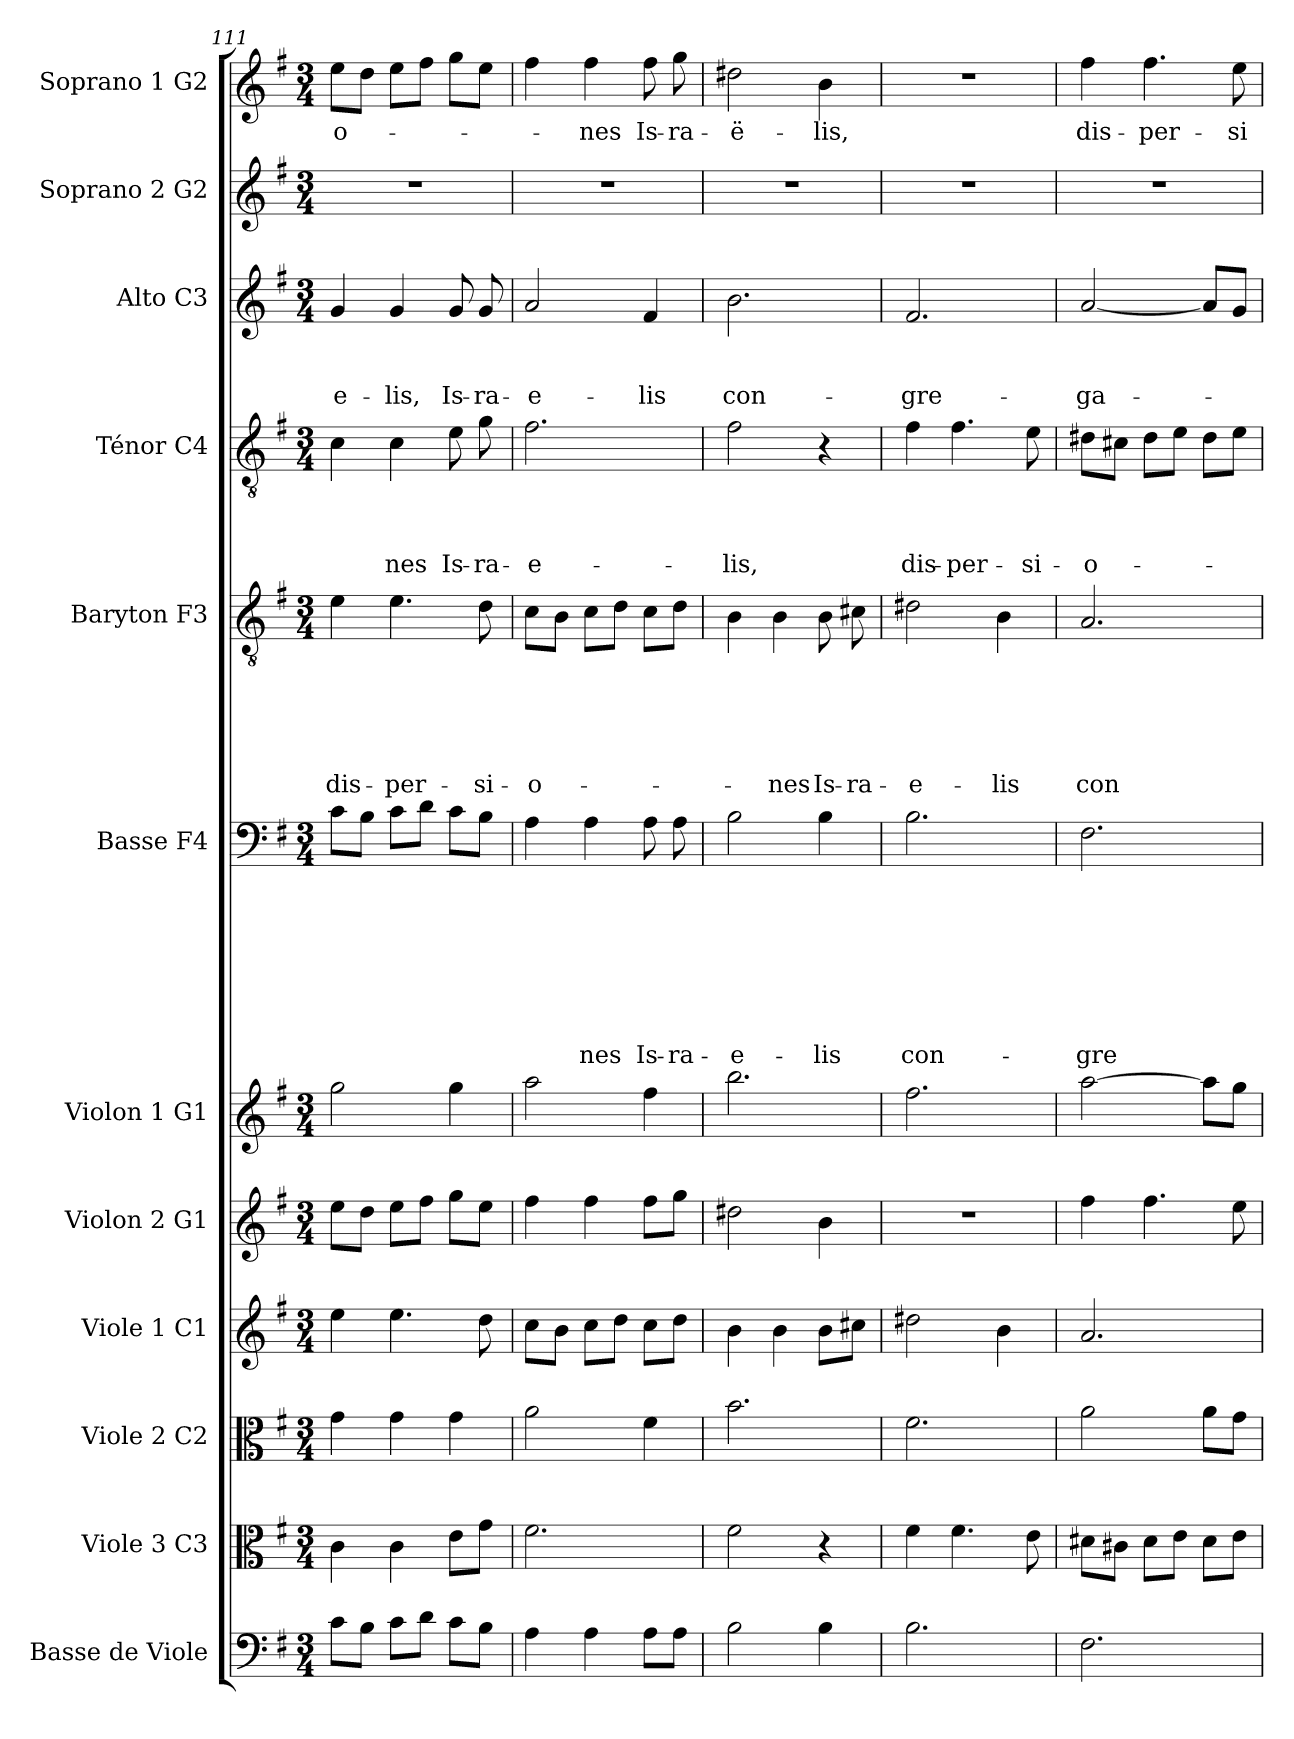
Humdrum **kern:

**kern	**kern	**kern	**kern	**kern	**kern	**kern	**text	**text	**text	**text	**text	**text	**text	**text	**kern	**text	**text	**text	**text	**text	**text	**kern	**text	**text	**text	**text	**kern	**text	**text	**text	**kern	**kern	**text
*part12	*part11	*part10	*part9	*part8	*part7	*part6	*part6	*part6	*part6	*part6	*part6	*part6	*part6	*part6	*part5	*part5	*part5	*part5	*part5	*part5	*part5	*part4	*part4	*part4	*part4	*part4	*part3	*part3	*part3	*part3	*part2	*part1	*part1
*staff12	*staff11	*staff10	*staff9	*staff8	*staff7	*staff6	*staff6	*staff6	*staff6	*staff6	*staff6	*staff6	*staff6	*staff6	*staff5	*staff5	*staff5	*staff5	*staff5	*staff5	*staff5	*staff4	*staff4	*staff4	*staff4	*staff4	*staff3	*staff3	*staff3	*staff3	*staff2	*staff1	*staff1
*I"Basse de Viole	*I"Viole 3 C3	*I"Viole 2 C2	*I"Viole 1 C1	*I"Violon 2 G1	*I"Violon 1 G1	*I"Basse F4	*	*	*	*	*	*	*	*	*I"Baryton F3	*	*	*	*	*	*	*I"Ténor C4	*	*	*	*	*I"Alto C3	*	*	*	*I"Soprano 2 G2	*I"Soprano 1 G2	*
*I'Bvle	*I'Vle 3	*I'Vle2	*I'Vle 1	*I'Vln2	*I'Vln1	*I'B	*	*	*	*	*	*	*	*	*I'Bar	*	*	*	*	*	*	*I'T	*	*	*	*	*I'A	*	*	*	*I'S2	*I'S 1	*
*clefF4	*clefC3	*clefC3	*clefG2	*clefG2	*clefG2	*clefF4	*	*	*	*	*	*	*	*	*clefGv2	*	*	*	*	*	*	*clefGv2	*	*	*	*	*clefG2	*	*	*	*clefG2	*clefG2	*
*ITrd7c12	*	*	*	*	*	*	*	*	*	*	*	*	*	*	*	*	*	*	*	*	*	*	*	*	*	*	*	*	*	*	*	*	*
*k[f#]	*k[f#]	*k[f#]	*k[f#]	*k[f#]	*k[f#]	*k[f#]	*	*	*	*	*	*	*	*	*k[f#]	*	*	*	*	*	*	*k[f#]	*	*	*	*	*k[f#]	*	*	*	*k[f#]	*k[f#]	*
*G:	*G:	*G:	*G:	*G:	*G:	*G:	*	*	*	*	*	*	*	*	*G:	*	*	*	*	*	*	*G:	*	*	*	*	*G:	*	*	*	*G:	*G:	*
*M3/4	*M3/4	*M3/4	*M3/4	*M3/4	*M3/4	*M3/4	*	*	*	*	*	*	*	*	*M3/4	*	*	*	*	*	*	*M3/4	*	*	*	*	*M3/4	*	*	*	*M3/4	*M3/4	*
=111	=111	=111	=111	=111	=111	=111	=111	=111	=111	=111	=111	=111	=111	=111	=111	=111	=111	=111	=111	=111	=111	=111	=111	=111	=111	=111	=111	=111	=111	=111	=111	=111	=111
!	!	!	!	!	!	!	!	!	!	!	!	!	!	!	!	!	!	!	!	!	!LO:LY:b	!	!	!	!	!	!	!	!	!LO:LY:b	!	!	!LO:LY:b
8C\L	4c\	4g\	4ee\	8ee\L	2gg\	8c\L	.	.	.	.	.	.	.	.	4e\	.	.	.	.	.	dis-	4c\	.	.	.	.	4g/	.	.	-e-	2.r	8ee\L	-o-
8BB\J	.	.	.	8dd\J	.	8B\J	.	.	.	.	.	.	.	.	.	.	.	.	.	.	.	.	.	.	.	.	.	.	.	.	.	8dd\J	.
!	!	!	!	!	!	!	!	!	!	!	!	!	!	!	!	!	!	!	!	!	!LO:LY:b	!	!	!	!	!LO:LY:b	!	!	!	!LO:LY:b	!	!	!
8C\L	4c\	4g\	4.ee\	8ee\L	.	8c\L	.	.	.	.	.	.	.	.	4.e\	.	.	.	.	.	-per-	4c\	.	.	.	-nes	4g/	.	.	-lis,	.	8ee\L	.
8D\J	.	.	.	8ff#\J	.	8d\J	.	.	.	.	.	.	.	.	.	.	.	.	.	.	.	.	.	.	.	.	.	.	.	.	.	8ff#\J	.
!	!	!	!	!	!	!	!	!	!	!	!	!	!	!	!	!	!	!	!	!	!	!	!	!	!	!LO:LY:b	!	!	!	!LO:LY:b	!	!	!
8C\L	8e\L	4g\	.	8gg\L	4gg\	8c\L	.	.	.	.	.	.	.	.	.	.	.	.	.	.	.	8e\	.	.	.	Is-	8g/	.	.	Is-	.	8gg\L	.
!	!	!	!	!	!	!	!	!	!	!	!	!	!	!	!	!	!	!	!	!	!LO:LY:b	!	!	!	!	!LO:LY:b:rj	!	!	!	!LO:LY:b:rj	!	!	!
8BB\J	8g\J	.	8dd\	8ee\J	.	8B\J	.	.	.	.	.	.	.	.	8d\	.	.	.	.	.	-si-	8g\	.	.	.	-ra-	8g/	.	.	-ra-	.	8ee\J	.
=112	=112	=112	=112	=112	=112	=112	=112	=112	=112	=112	=112	=112	=112	=112	=112	=112	=112	=112	=112	=112	=112	=112	=112	=112	=112	=112	=112	=112	=112	=112	=112	=112	=112
!	!	!	!	!	!	!	!	!	!	!	!	!	!	!	!	!	!	!	!	!	!LO:LY:b	!	!	!	!	!LO:LY:b	!	!	!	!LO:LY:b	!	!	!
4AA\	2.f#\	2a\	8cc\L	4ff#\	2aa\	4A\	.	.	.	.	.	.	.	.	8c\L	.	.	.	.	.	-o-	2.f#\	.	.	.	-e-	2a/	.	.	-e-	2.r	4ff#\	.
.	.	.	8b\J	.	.	.	.	.	.	.	.	.	.	.	8B\J	.	.	.	.	.	.	.	.	.	.	.	.	.	.	.	.	.	.
!	!	!	!	!	!	!	!	!	!	!	!	!	!	!LO:LY:b	!	!	!	!	!	!	!	!	!	!	!	!	!	!	!	!	!	!	!LO:LY:b
4AA\	.	.	8cc\L	4ff#\	.	4A\	.	.	.	.	.	.	.	-nes	8c\L	.	.	.	.	.	.	.	.	.	.	.	.	.	.	.	.	4ff#\	-nes
.	.	.	8dd\J	.	.	.	.	.	.	.	.	.	.	.	8d\J	.	.	.	.	.	.	.	.	.	.	.	.	.	.	.	.	.	.
!	!	!	!	!	!	!	!	!	!	!	!	!	!	!LO:LY:b	!	!	!	!	!	!	!	!	!	!	!	!	!	!	!	!LO:LY:b	!	!	!LO:LY:b
8AA\L	.	4f#\	8cc\L	8ff#\L	4ff#\	8A\	.	.	.	.	.	.	.	Is-	8c\L	.	.	.	.	.	.	.	.	.	.	.	4f#/	.	.	-lis	.	8ff#\	Is-
!	!	!	!	!	!	!	!	!	!	!	!	!	!	!LO:LY:b:rj	!	!	!	!	!	!	!	!	!	!	!	!	!	!	!	!	!	!	!LO:LY:b:rj
8AA\J	.	.	8dd\J	8gg\J	.	8A\	.	.	.	.	.	.	.	-ra-	8d\J	.	.	.	.	.	.	.	.	.	.	.	.	.	.	.	.	8gg\	-ra-
=113	=113	=113	=113	=113	=113	=113	=113	=113	=113	=113	=113	=113	=113	=113	=113	=113	=113	=113	=113	=113	=113	=113	=113	=113	=113	=113	=113	=113	=113	=113	=113	=113	=113
!	!	!	!	!	!	!	!	!	!	!	!	!	!	!LO:LY:b	!	!	!	!	!	!	!	!	!	!	!	!LO:LY:b	!	!	!	!LO:LY:b	!	!	!LO:LY:b
2BB\	2f#\	2.b\	4b\	2dd#X\	2.bb\	2B\	.	.	.	.	.	.	.	-e-	4B\	.	.	.	.	.	.	2f#\	.	.	.	-lis,	2.b\	.	.	con-	2.r	2dd#X\	-ë-
!	!	!	!	!	!	!	!	!	!	!	!	!	!	!	!	!	!	!	!	!	!LO:LY:b	!	!	!	!	!	!	!	!	!	!	!	!
.	.	.	4b\	.	.	.	.	.	.	.	.	.	.	.	4B\	.	.	.	.	.	-nes	.	.	.	.	.	.	.	.	.	.	.	.
!	!	!	!	!	!	!	!	!	!	!	!	!	!	!LO:LY:b	!	!	!	!	!	!	!LO:LY:b	!	!	!	!	!	!	!	!	!	!	!	!LO:LY:b
4BB\	4r	.	8b\L	4b\	.	4B\	.	.	.	.	.	.	.	-lis	8B\	.	.	.	.	.	Is-	4r	.	.	.	.	.	.	.	.	.	4b\	-lis,
!	!	!	!	!	!	!	!	!	!	!	!	!	!	!	!	!	!	!	!	!	!LO:LY:b	!	!	!	!	!	!	!	!	!	!	!	!
.	.	.	8cc#X\J	.	.	.	.	.	.	.	.	.	.	.	8c#X\	.	.	.	.	.	-ra-	.	.	.	.	.	.	.	.	.	.	.	.
=114	=114	=114	=114	=114	=114	=114	=114	=114	=114	=114	=114	=114	=114	=114	=114	=114	=114	=114	=114	=114	=114	=114	=114	=114	=114	=114	=114	=114	=114	=114	=114	=114	=114
!	!	!	!	!LO:N:vis=1	!	!	!	!	!	!	!	!	!	!LO:LY:b	!	!	!	!	!	!	!LO:LY:b	!	!	!	!	!LO:LY:b	!	!	!	!LO:LY:b	!	!LO:N:vis=1	!
2.BB\	4f#\	2.f#\	2dd#X\	2.r	2.ff#\	2.B\	.	.	.	.	.	.	.	con-	2d#X\	.	.	.	.	.	-e-	4f#\	.	.	.	dis-	2.f#/	.	.	-gre-	2.r	2.r	.
!	!	!	!	!	!	!	!	!	!	!	!	!	!	!	!	!	!	!	!	!	!	!	!	!	!	!LO:LY:b	!	!	!	!	!	!	!
.	4.f#\	.	.	.	.	.	.	.	.	.	.	.	.	.	.	.	.	.	.	.	.	4.f#\	.	.	.	-per-	.	.	.	.	.	.	.
!	!	!	!	!	!	!	!	!	!	!	!	!	!	!	!	!	!	!	!	!	!LO:LY:b	!	!	!	!	!	!	!	!	!	!	!	!
.	.	.	4b\	.	.	.	.	.	.	.	.	.	.	.	4B\	.	.	.	.	.	-lis	.	.	.	.	.	.	.	.	.	.	.	.
!	!	!	!	!	!	!	!	!	!	!	!	!	!	!	!	!	!	!	!	!	!	!	!	!	!	!LO:LY:b	!	!	!	!	!	!	!
.	8e\	.	.	.	.	.	.	.	.	.	.	.	.	.	.	.	.	.	.	.	.	8e\	.	.	.	-si-	.	.	.	.	.	.	.
=115	=115	=115	=115	=115	=115	=115	=115	=115	=115	=115	=115	=115	=115	=115	=115	=115	=115	=115	=115	=115	=115	=115	=115	=115	=115	=115	=115	=115	=115	=115	=115	=115	=115
!	!	!	!	!	!	!	!	!	!	!	!	!	!	!LO:LY:b	!	!	!	!	!	!	!LO:LY:b	!	!	!	!	!LO:LY:b	!	!	!	!LO:LY:b	!	!	!LO:LY:b
2.FF#\	8d#X\L	2a\	2.a/	4ff#\	[>2aa\	2.F#\	.	.	.	.	.	.	.	-gre-	2.A/	.	.	.	.	.	con-	8d#X\L	.	.	.	-o-	[<2a/	.	.	-ga-	2.r	4ff#\	dis-
.	8c#\J	.	.	.	.	.	.	.	.	.	.	.	.	.	.	.	.	.	.	.	.	8c#\J	.	.	.	.	.	.	.	.	.	.	.
!	!	!	!	!	!	!	!	!	!	!	!	!	!	!	!	!	!	!	!	!	!	!	!	!	!	!	!	!	!	!	!	!	!LO:LY:b
.	8d#\L	.	.	4.ff#\	.	.	.	.	.	.	.	.	.	.	.	.	.	.	.	.	.	8d#\L	.	.	.	.	.	.	.	.	.	4.ff#\	-per-
.	8e\J	.	.	.	.	.	.	.	.	.	.	.	.	.	.	.	.	.	.	.	.	8e\J	.	.	.	.	.	.	.	.	.	.	.
.	8d#\L	8a\L	.	.	8aa\L]	.	.	.	.	.	.	.	.	.	.	.	.	.	.	.	.	8d#\L	.	.	.	.	8a/L]	.	.	.	.	.	.
!	!	!	!	!	!	!	!	!	!	!	!	!	!	!	!	!	!	!	!	!	!	!	!	!	!	!	!	!	!	!	!	!	!LO:LY:b
.	8e\J	8g\J	.	8ee\	8gg\J	.	.	.	.	.	.	.	.	.	.	.	.	.	.	.	.	8e\J	.	.	.	.	8g/J	.	.	.	.	8ee\	-si-
=	=	=	=	=	=	=	=	=	=	=	=	=	=	=	=	=	=	=	=	=	=	=	=	=	=	=	=	=	=	=	=	=	=
*-	*-	*-	*-	*-	*-	*-	*-	*-	*-	*-	*-	*-	*-	*-	*-	*-	*-	*-	*-	*-	*-	*-	*-	*-	*-	*-	*-	*-	*-	*-	*-	*-	*-
